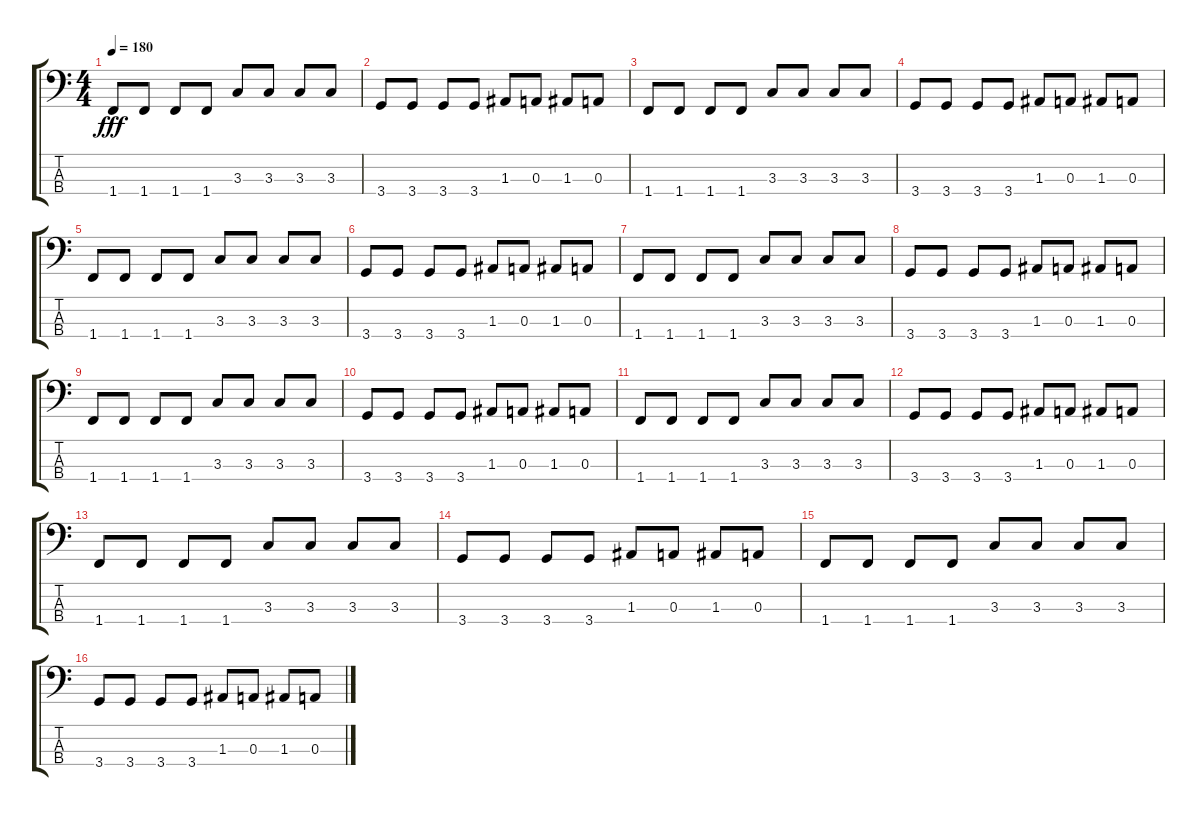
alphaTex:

\track "" {instrument electricbasspick}
\staff {score tabs}
\tuning (G2 D2 A1 E1) {hide}
\ts (4 4)
\tempo 180
\clef f4
\ks c
1.4.8{dy fff} 1.4.8 1.4.8 1.4.8 3.3.8 3.3.8 3.3.8 3.3.8 |
3.4.8 3.4.8 3.4.8 3.4.8 1.3.8 0.3.8 1.3.8 0.3.8 |
1.4.8 1.4.8 1.4.8 1.4.8 3.3.8 3.3.8 3.3.8 3.3.8 |
3.4.8 3.4.8 3.4.8 3.4.8 1.3.8 0.3.8 1.3.8 0.3.8 |
1.4.8 1.4.8 1.4.8 1.4.8 3.3.8 3.3.8 3.3.8 3.3.8 |
3.4.8 3.4.8 3.4.8 3.4.8 1.3.8 0.3.8 1.3.8 0.3.8 |
1.4.8 1.4.8 1.4.8 1.4.8 3.3.8 3.3.8 3.3.8 3.3.8 |
3.4.8 3.4.8 3.4.8 3.4.8 1.3.8 0.3.8 1.3.8 0.3.8 |
1.4.8 1.4.8 1.4.8 1.4.8 3.3.8 3.3.8 3.3.8 3.3.8 |
3.4.8 3.4.8 3.4.8 3.4.8 1.3.8 0.3.8 1.3.8 0.3.8 |
1.4.8 1.4.8 1.4.8 1.4.8 3.3.8 3.3.8 3.3.8 3.3.8 |
3.4.8 3.4.8 3.4.8 3.4.8 1.3.8 0.3.8 1.3.8 0.3.8 |
1.4.8 1.4.8 1.4.8 1.4.8 3.3.8 3.3.8 3.3.8 3.3.8 |
3.4.8 3.4.8 3.4.8 3.4.8 1.3.8 0.3.8 1.3.8 0.3.8 |
1.4.8 1.4.8 1.4.8 1.4.8 3.3.8 3.3.8 3.3.8 3.3.8 |
3.4.8 3.4.8 3.4.8 3.4.8 1.3.8 0.3.8 1.3.8 0.3.8
